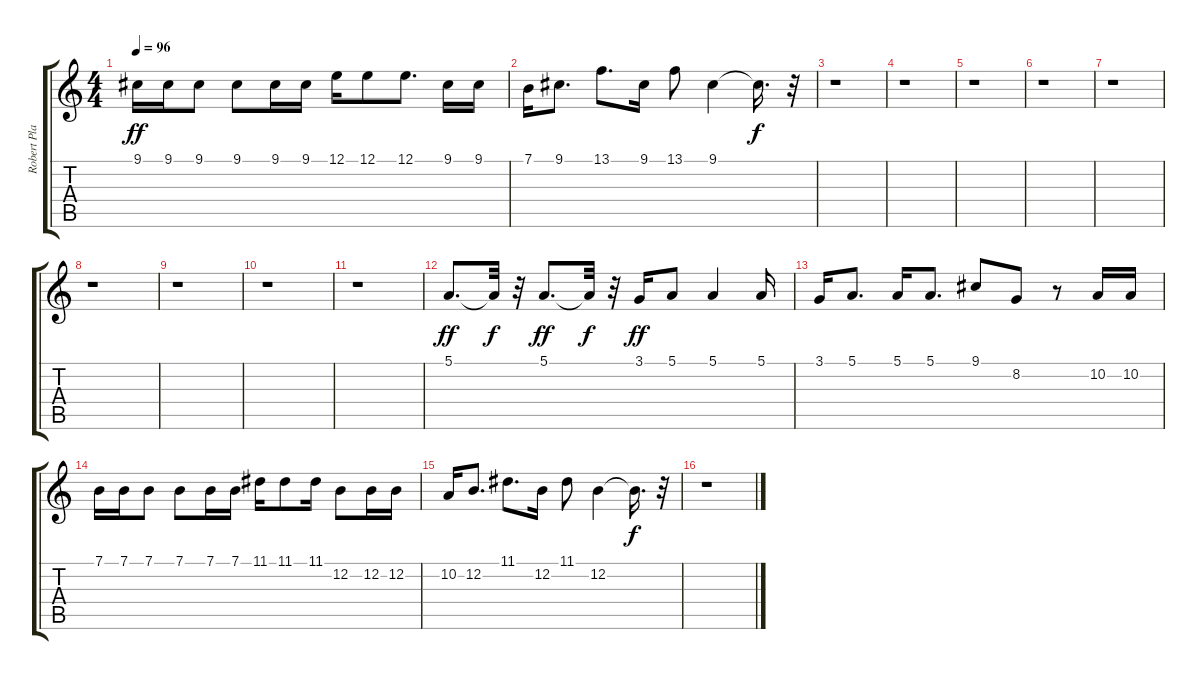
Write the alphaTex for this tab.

\track ("Robert Plant - Vocal" "Robert Pla") {instrument flute}
\staff {score tabs}
\tuning (E4 B3 G3 D3 A2 E2) {hide}
\ts (4 4)
\tempo 96
\clef g2
\ks c
9.1.16{dy ff} 9.1.16 9.1.8 9.1.8 9.1.16 9.1.16 12.1.16 12.1.8 12.1.8{d} 9.1.16 9.1.16 |
7.1.16 9.1.8{d} 13.1.8{d} 9.1.16 13.1.8 9.1.4 9.1{t}.16{d dy f} r.32 |
r.1 |
r.1 |
r.1 |
r.1 |
r.1 |
r.1 |
r.1 |
r.1 |
r.1 |
5.1.8{d dy ff} 5.1{t}.32{dy f} r.32 5.1.8{d dy ff} 5.1{t}.32{dy f} r.32 3.1.16{dy ff} 5.1.8 5.1.4 5.1.16 |
3.1.16 5.1.8{d} 5.1.16 5.1.8{d} 9.1.8 8.2.8 r.8 10.2.16 10.2.16 |
7.1.16 7.1.16 7.1.8 7.1.8 7.1.16 7.1.16 11.1.16 11.1.8 11.1.16 12.2.8 12.2.16 12.2.16 |
10.2.16 12.2.8{d} 11.1.8{d} 12.2.16 11.1.8 12.2.4 12.2{t}.16{d dy f} r.32 |
r.1
